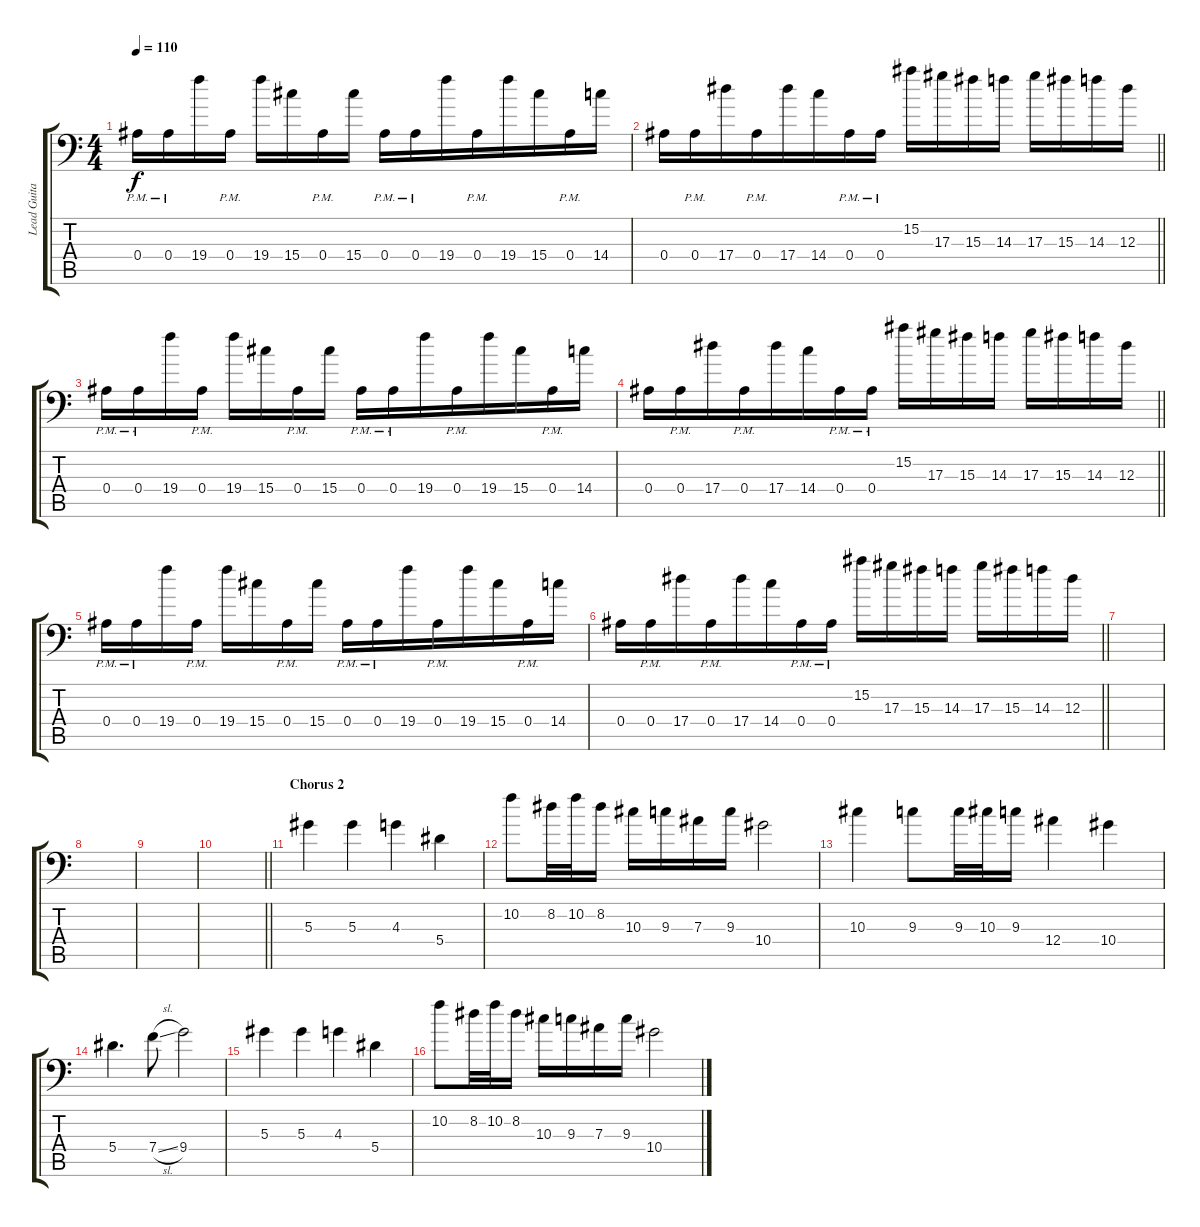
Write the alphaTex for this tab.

\track ("Lead Guitar 2" "Lead Guita") {instrument distortionguitar}
\staff {score tabs}
\tuning (C4 G3 Eb3 Bb2 F2 Bb1) {hide}
\ts (4 4)
\tempo 110
\clef f4
\ks c
0.4{pm}.16{dy f} 0.4{pm}.16 19.4.16 0.4{pm}.16 19.4.16 15.4.16 0.4{pm}.16{beam merge} 15.4.16 0.4{pm}.16 0.4{pm}.16 19.4.16{beam merge} 0.4{pm}.16{beam merge} 19.4.16 15.4.16{beam merge} 0.4{pm}.16{beam merge} 14.4.16 |
\barLineRight lightlight
0.4.16 0.4{pm}.16 17.4.16{beam merge} 0.4{pm}.16{beam merge} 17.4.16 14.4.16 0.4{pm}.16{beam merge} 0.4{pm}.16 15.2.16 17.3.16{beam merge} 15.3.16 14.3.16 17.3.16 15.3.16 14.3.16 12.3.16 |
0.4{pm}.16 0.4{pm}.16 19.4.16 0.4{pm}.16 19.4.16 15.4.16 0.4{pm}.16{beam merge} 15.4.16 0.4{pm}.16 0.4{pm}.16 19.4.16{beam merge} 0.4{pm}.16{beam merge} 19.4.16 15.4.16{beam merge} 0.4{pm}.16{beam merge} 14.4.16 |
\barLineRight lightlight
0.4.16 0.4{pm}.16 17.4.16{beam merge} 0.4{pm}.16{beam merge} 17.4.16 14.4.16 0.4{pm}.16{beam merge} 0.4{pm}.16 15.2.16 17.3.16{beam merge} 15.3.16 14.3.16 17.3.16 15.3.16 14.3.16 12.3.16 |
0.4{pm}.16 0.4{pm}.16 19.4.16 0.4{pm}.16 19.4.16 15.4.16 0.4{pm}.16{beam merge} 15.4.16 0.4{pm}.16 0.4{pm}.16 19.4.16{beam merge} 0.4{pm}.16{beam merge} 19.4.16 15.4.16{beam merge} 0.4{pm}.16{beam merge} 14.4.16 |
\barLineRight lightlight
0.4.16 0.4{pm}.16 17.4.16{beam merge} 0.4{pm}.16{beam merge} 17.4.16 14.4.16 0.4{pm}.16{beam merge} 0.4{pm}.16 15.2.16 17.3.16{beam merge} 15.3.16 14.3.16 17.3.16 15.3.16 14.3.16 12.3.16 |
|
|
|
\barLineRight lightlight
|
\section ("" "Chorus 2")
5.3.4 5.3.4 4.3.4{beam merge} 5.4.4 |
10.2.8 8.2.32 10.2.32 8.2.16 10.3.16{beam merge} 9.3.16{beam merge} 7.3.16 9.3.16 10.4.2 |
10.3.4{beam merge} 9.3.8 9.3.32 10.3.32{beam merge} 9.3.16 12.4.4{beam merge} 10.4.4 |
5.4.4{d} 7.4{sl}.8 9.4.2 |
5.3.4 5.3.4 4.3.4{beam merge} 5.4.4 |
10.2.8 8.2.32 10.2.32 8.2.16 10.3.16{beam merge} 9.3.16{beam merge} 7.3.16 9.3.16 10.4.2
